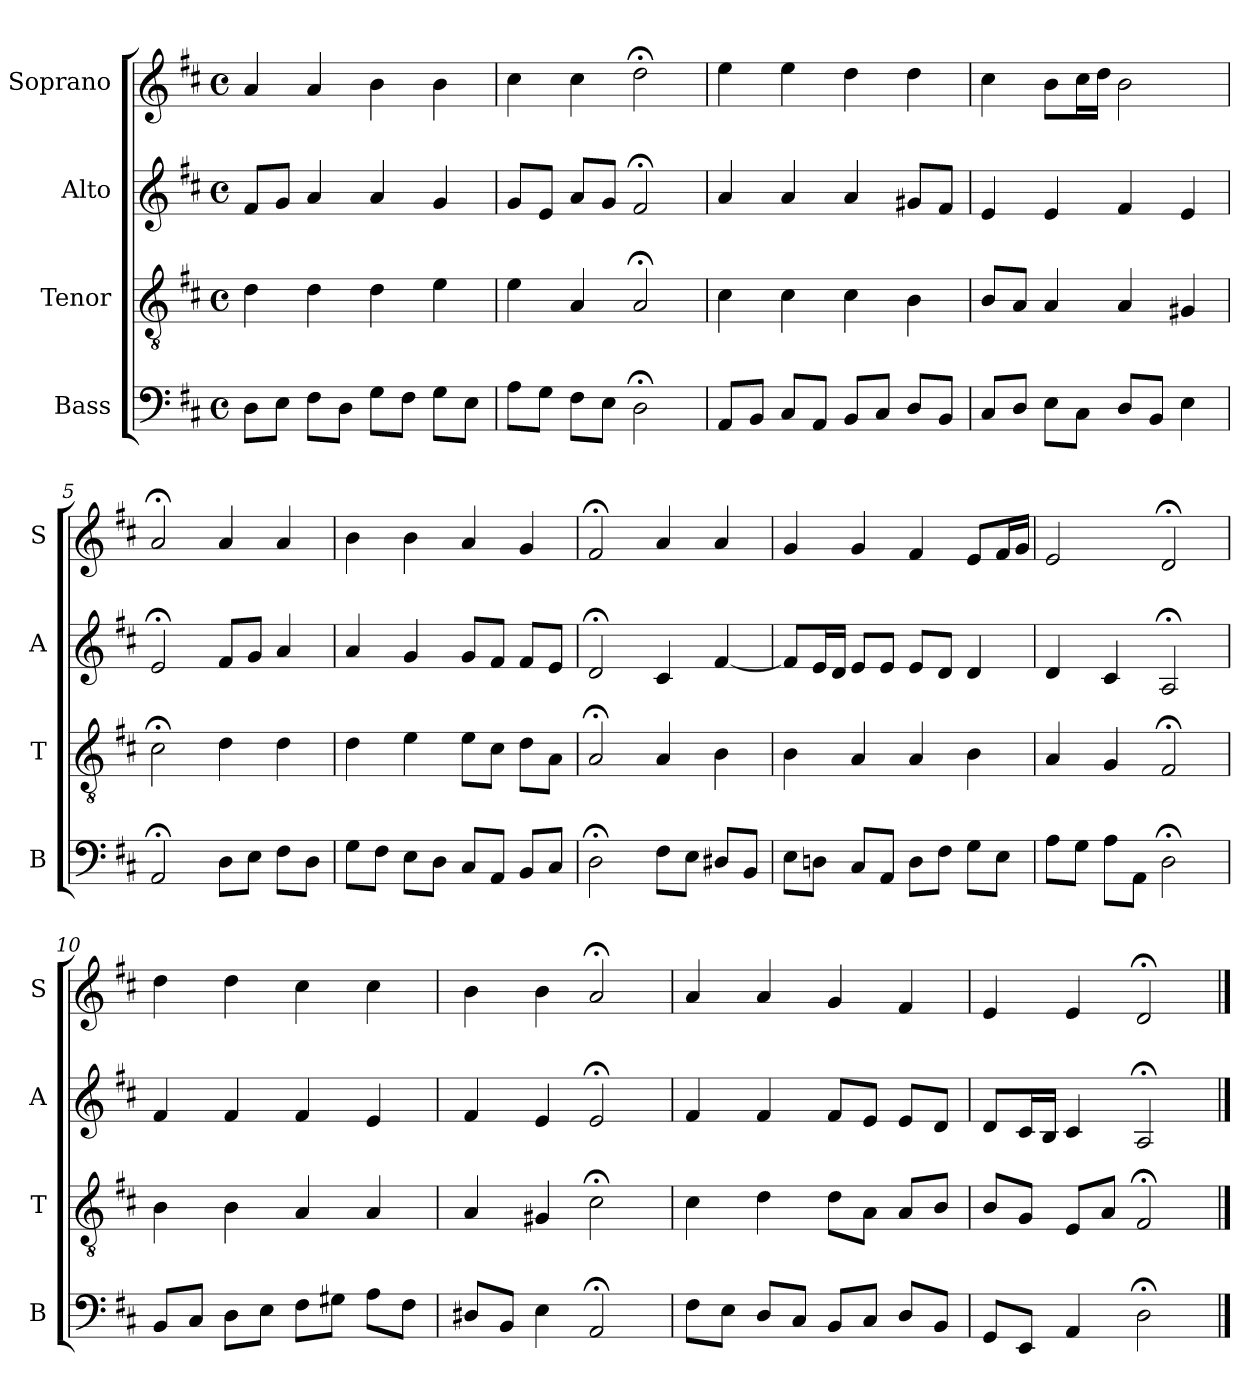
**kern	**kern	**kern	**kern
*part4	*part3	*part2	*part1
*staff4	*staff3	*staff2	*staff1
*I"Bass	*I"Tenor	*I"Alto	*I"Soprano
*I'B	*I'T	*I'A	*I'S
*clefF4	*clefGv2	*clefG2	*clefG2
*k[f#c#]	*k[f#c#]	*k[f#c#]	*k[f#c#]
*D:	*D:	*D:	*D:
*M4/4	*M4/4	*M4/4	*M4/4
*met(c)	*met(c)	*met(c)	*met(c)
*MM100	*MM100	*MM100	*MM100
=1	=1	=1	=1
8DL	4d	8f#L	4a
8EJ	.	8gJ	.
8F#L	4d	4a	4a
8DJ	.	.	.
8GL	4d	4a	4b
8F#J	.	.	.
8GL	4e	4g	4b
8EJ	.	.	.
=2	=2	=2	=2
8AL	4e	8gL	4cc#
8GJ	.	8eJ	.
8F#L	4A	8aL	4cc#
8EJ	.	8gJ	.
2D;<	2A;<	2f#;<	2dd;<
=3	=3	=3	=3
8AAL	4c#	4a	4ee
8BBJ	.	.	.
8C#L	4c#	4a	4ee
8AAJ	.	.	.
8BBL	4c#	4a	4dd
8C#J	.	.	.
8DL	4B	8g#XL	4dd
8BBJ	.	8f#J	.
=4	=4	=4	=4
8C#L	8BL	4e	4cc#
8DJ	8AJ	.	.
8EL	4A	4e	8bL
8C#J	.	.	16cc#L
.	.	.	16ddJJ
8DL	4A	4f#	2b
8BBJ	.	.	.
4E	4G#X	4e	.
=5	=5	=5	=5
2AA;<	2c#;<	2e;<	2a;<
8DL	4d	8f#L	4a
8EJ	.	8gJ	.
8F#L	4d	4a	4a
8DJ	.	.	.
=6	=6	=6	=6
8GL	4d	4a	4b
8F#J	.	.	.
8EL	4e	4g	4b
8DJ	.	.	.
8C#L	8eL	8gL	4a
8AAJ	8c#J	8f#J	.
8BBL	8dL	8f#L	4g
8C#J	8AJ	8eJ	.
=7	=7	=7	=7
2D;<	2A;<	2d;<	2f#;<
8F#L	4A	4c#	4a
8EJ	.	.	.
8D#XL	4B	[4f#	4a
8BBJ	.	.	.
=8	=8	=8	=8
8EL	4B	8f#L]	4g
8DnJ	.	16eL	.
.	.	16dJJ	.
8C#L	4A	8eL	4g
8AAJ	.	8eJ	.
8DL	4A	8eL	4f#
8F#J	.	8dJ	.
8GL	4B	4d	8eL
8EJ	.	.	16f#L
.	.	.	16gJJ
=9	=9	=9	=9
8AL	4A	4d	2e
8GJ	.	.	.
8AL	4G	4c#	.
8AAJ	.	.	.
2D;<i	2F#;<	2A;<i	2d;<
=10	=10	=10	=10
8BBiL	4B	4f#i	4dd
8C#J	.	.	.
8DL	4B	4f#	4dd
8EJ	.	.	.
8F#L	4A	4f#	4cc#
8G#XJ	.	.	.
8AL	4A	4e	4cc#
8F#J	.	.	.
=11	=11	=11	=11
8D#XL	4A	4f#	4b
8BBJ	.	.	.
4E	4G#X	4e	4b
2AA;<	2c#;<	2e;<	2a;<
=12	=12	=12	=12
8F#L	4c#	4f#	4a
8EJ	.	.	.
8DL	4d	4f#	4a
8C#J	.	.	.
8BBL	8dL	8f#L	4g
8C#J	8AJ	8eJ	.
8DL	8AL	8eL	4f#
8BBJ	8BJ	8dJ	.
=13	=13	=13	=13
8GGL	8BL	8dL	4e
8EEJ	8GJ	16c#L	.
.	.	16BJJ	.
4AA	8EL	4c#	4e
.	8AJ	.	.
2D;<	2F#;<	2A;<	2d;<
==	==	==	==
*-	*-	*-	*-
